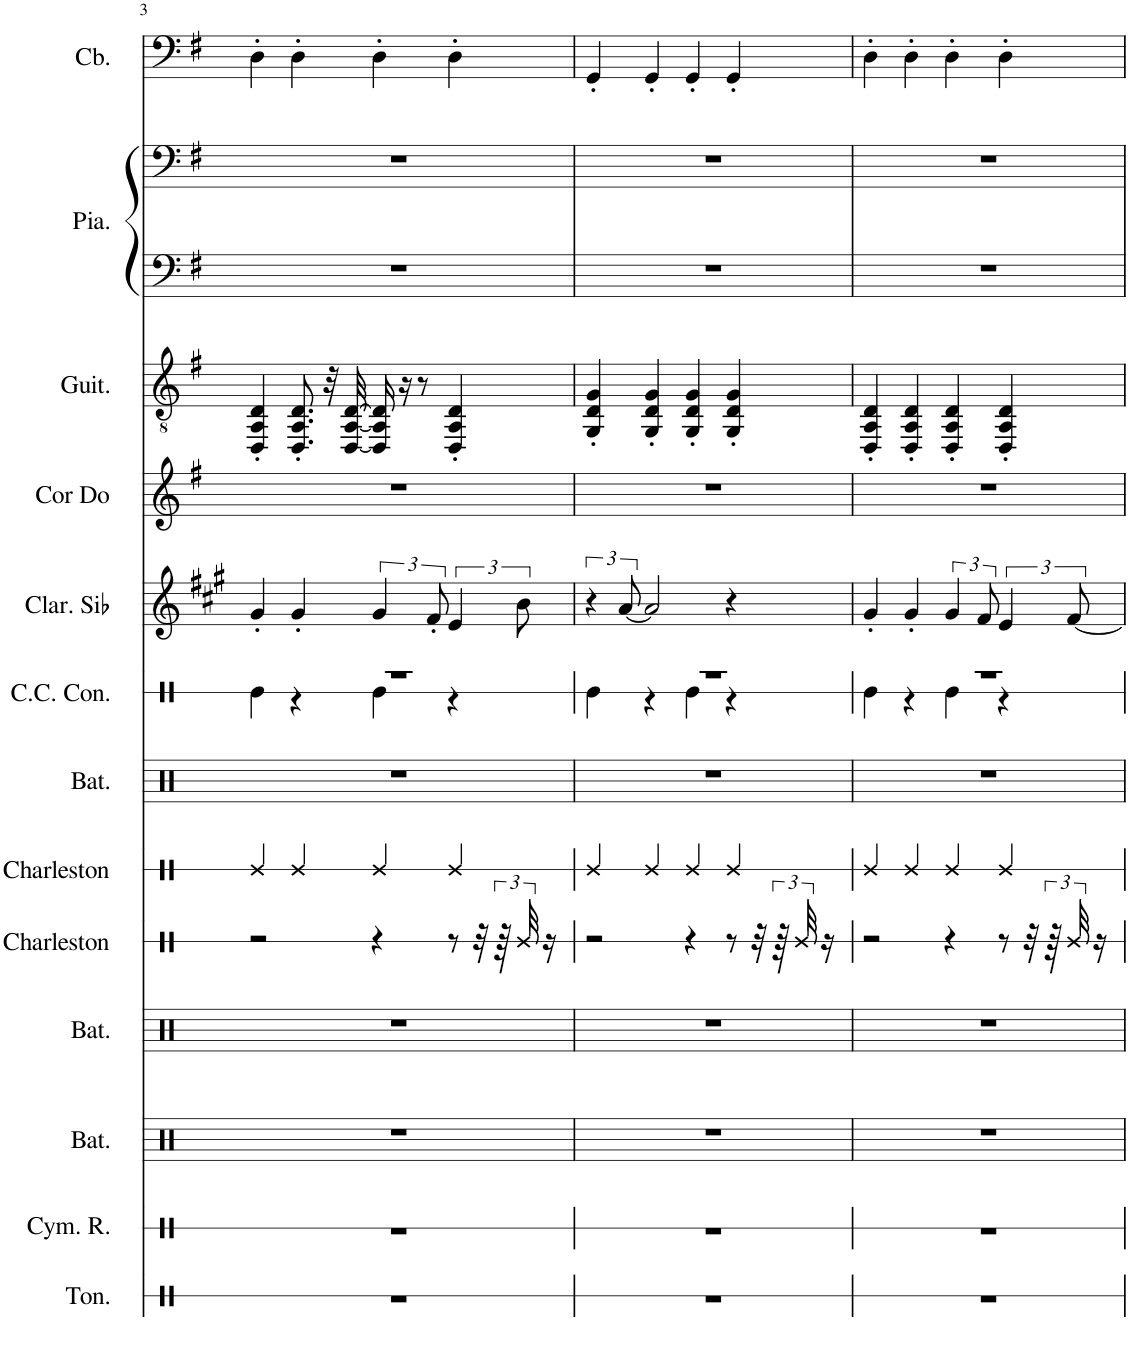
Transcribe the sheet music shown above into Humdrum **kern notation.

**kern	**kern	**kern	**kern	**kern	**kern	**kern	**kern	**kern	**kern	**kern	**kern	**kern	**kern
*part13	*part12	*part11	*part10	*part9	*part8	*part7	*part6	*part5	*part4	*part3	*part2	*part2	*part1
*staff14	*staff13	*staff12	*staff11	*staff10	*staff9	*staff8	*staff7	*staff6	*staff5	*staff4	*staff3	*staff2	*staff1
*I"Tonnerre	*I"Cymbale ride	*I"Batterie	*I"Batterie	*I"Charleston	*I"Charleston	*I"Batterie	*I"Caisse claire de concert, Drums	*I"Clarinette en Sib	*I"Cor Alto en Do, French Horn	*I"Guitare à 7 cordes, Acoustic Guitar (nylon)	*I"Piano, Acoustic Grand Piano	*	*I"Contrebasse, Acoustic Bass
*I'Ton.	*I'Cym. R.	*I'Bat.	*I'Bat.	*I'Charleston	*I'Charleston	*I'Bat.	*I'C.C. Con.	*I'Clar. Sib	*I'Cor Do	*I'Guit.	*I'Pia.	*	*I'Cb.
!!LO:PB:g=z
*clefX	*clefX	*clefX	*clefX	*clefX	*clefX	*clefX	*clefX	*clefG2	*clefG2	*clefGv2	*clefF4	*clefF4	*clefF4
*	*	*	*	*	*	*	*	*Trd1c2	*Trd4c7	*	*	*	*Trd7c12
*k[]	*k[]	*k[]	*k[]	*k[]	*k[]	*k[]	*k[]	*k[f#c#g#]	*k[f#]	*k[f#]	*k[f#]	*k[f#]	*k[f#]
*M4/4	*M4/4	*M4/4	*M4/4	*M4/4	*M4/4	*M4/4	*M4/4	*M4/4	*M4/4	*M4/4	*M4/4	*M4/4	*M4/4
=3	=3	=3	=3	=3	=3	=3	=3	=3	=3	=3	=3	=3	=3
*	*	*	*	*	*	*	*^	*	*	*	*	*	*
1r	1r	1r	1r	2r	4Re/	1r	1r	4Re\	4g#'/	1r	4DD/' 4AA/' 4D/'	1r	1r	4D'\
.	.	.	.	.	4Re/	.	.	4r	4g#'/	.	8.DD/' 8.AA/' 8.D/'	.	.	4D'\
.	.	.	.	.	.	.	.	.	.	.	32r	.	.	.
.	.	.	.	.	.	.	.	.	.	.	[32DD/ [32AA/ [32D/	.	.	.
.	.	.	.	4r	4Re/	.	.	4Re\	6g#/	.	16DD/] 16AA/] 16D/]	.	.	4D'\
.	.	.	.	.	.	.	.	.	.	.	16r	.	.	.
.	.	.	.	.	.	.	.	.	.	.	8r	.	.	.
.	.	.	.	.	.	.	.	.	12f#'/	.	.	.	.	.
.	.	.	.	8r	4Re/	.	.	4r	6e/	.	4DD/' 4AA/' 4D/'	.	.	4D'\
.	.	.	.	32r	.	.	.	.	.	.	.	.	.	.
.	.	.	.	96r	.	.	.	.	.	.	.	.	.	.
.	.	.	.	48Re/	.	.	.	.	12b\	.	.	.	.	.
.	.	.	.	16r	.	.	.	.	.	.	.	.	.	.
=4	=4	=4	=4	=4	=4	=4	=4	=4	=4	=4	=4	=4	=4	=4
1r	1r	1r	1r	2r	4Re/	1r	1r	4Re\	6r	1r	4GG/' 4D/' 4G/'	1r	1r	4GG'/
.	.	.	.	.	.	.	.	.	[12a/	.	.	.	.	.
.	.	.	.	.	4Re/	.	.	4r	2a/]	.	4GG/' 4D/' 4G/'	.	.	4GG'/
.	.	.	.	4r	4Re/	.	.	4Re\	.	.	4GG/' 4D/' 4G/'	.	.	4GG'/
.	.	.	.	8r	4Re/	.	.	4r	4r	.	4GG/' 4D/' 4G/'	.	.	4GG'/
.	.	.	.	32r	.	.	.	.	.	.	.	.	.	.
.	.	.	.	96r	.	.	.	.	.	.	.	.	.	.
.	.	.	.	48Re/	.	.	.	.	.	.	.	.	.	.
.	.	.	.	16r	.	.	.	.	.	.	.	.	.	.
=5	=5	=5	=5	=5	=5	=5	=5	=5	=5	=5	=5	=5	=5	=5
1r	1r	1r	1r	2r	4Re/	1r	1r	4Re\	4g#'/	1r	4DD/' 4AA/' 4D/'	1r	1r	4D'\
.	.	.	.	.	4Re/	.	.	4r	4g#'/	.	4DD/' 4AA/' 4D/'	.	.	4D'\
.	.	.	.	4r	4Re/	.	.	4Re\	6g#/	.	4DD/' 4AA/' 4D/'	.	.	4D'\
.	.	.	.	.	.	.	.	.	12f#/	.	.	.	.	.
.	.	.	.	8r	4Re/	.	.	4r	6e/	.	4DD/' 4AA/' 4D/'	.	.	4D'\
.	.	.	.	32r	.	.	.	.	.	.	.	.	.	.
.	.	.	.	96r	.	.	.	.	.	.	.	.	.	.
.	.	.	.	48Re/	.	.	.	.	[12f#/	.	.	.	.	.
.	.	.	.	16r	.	.	.	.	.	.	.	.	.	.
*	*	*	*	*	*	*	*v	*v	*	*	*	*	*	*
=	=	=	=	=	=	=	=	=	=	=	=	=	=
*-	*-	*-	*-	*-	*-	*-	*-	*-	*-	*-	*-	*-	*-
